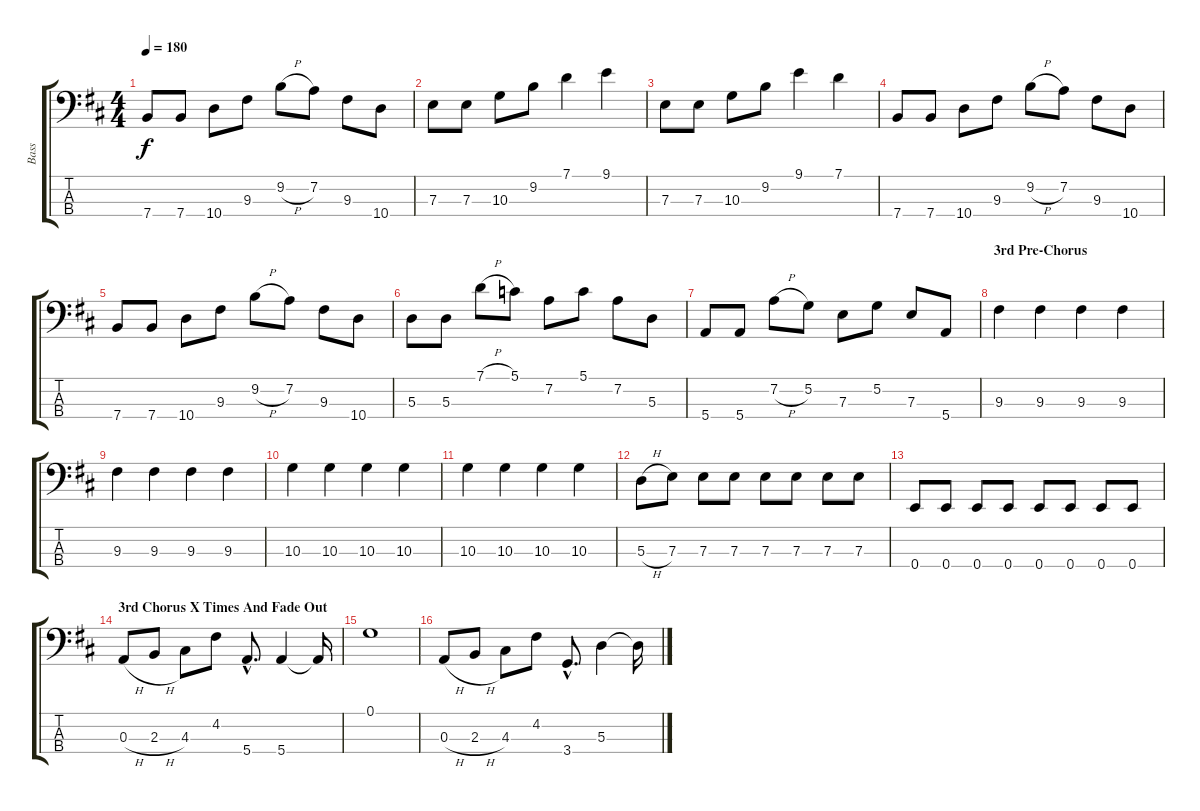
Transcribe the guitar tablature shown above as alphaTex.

\track ("Bass" "Bass") {instrument electricbassfinger}
\staff {score tabs}
\tuning (G2 D2 A1 E1) {hide}
\ts (4 4)
\tempo 180
\clef f4
\ks d
7.4.8{dy f} 7.4.8 10.4.8 9.3.8 9.2{h}.8 7.2.8 9.3.8 10.4.8 |
7.3.8 7.3.8 10.3.8 9.2.8 7.1.4 9.1.4 |
7.3.8 7.3.8 10.3.8 9.2.8 9.1.4 7.1.4 |
7.4.8 7.4.8 10.4.8 9.3.8 9.2{h}.8 7.2.8 9.3.8 10.4.8 |
7.4.8 7.4.8 10.4.8 9.3.8 9.2{h}.8 7.2.8 9.3.8 10.4.8 |
5.3.8 5.3.8 7.1{h}.8 5.1.8 7.2.8 5.1.8 7.2.8 5.3.8 |
5.4.8 5.4.8 7.2{h}.8 5.2.8 7.3.8 5.2.8 7.3.8 5.4.8 |
\section ("" "3rd Pre-Chorus")
9.3.4 9.3.4 9.3.4 9.3.4 |
9.3.4 9.3.4 9.3.4 9.3.4 |
10.3.4 10.3.4 10.3.4 10.3.4 |
10.3.4 10.3.4 10.3.4 10.3.4 |
5.3{h}.8 7.3.8 7.3.8 7.3.8 7.3.8 7.3.8 7.3.8 7.3.8 |
0.4.8 0.4.8 0.4.8 0.4.8 0.4.8 0.4.8 0.4.8 0.4.8 |
\section ("" "3rd Chorus X Times And Fade Out")
0.3{h}.8 2.3{h}.8 4.3.8 4.2.8 5.4{hac}.8{d} 5.4.4 5.4{t}.16 |
0.1.1 |
0.3{h}.8 2.3{h}.8 4.3.8 4.2.8 3.4{hac}.8{d} 5.3.4 5.3{t}.16
